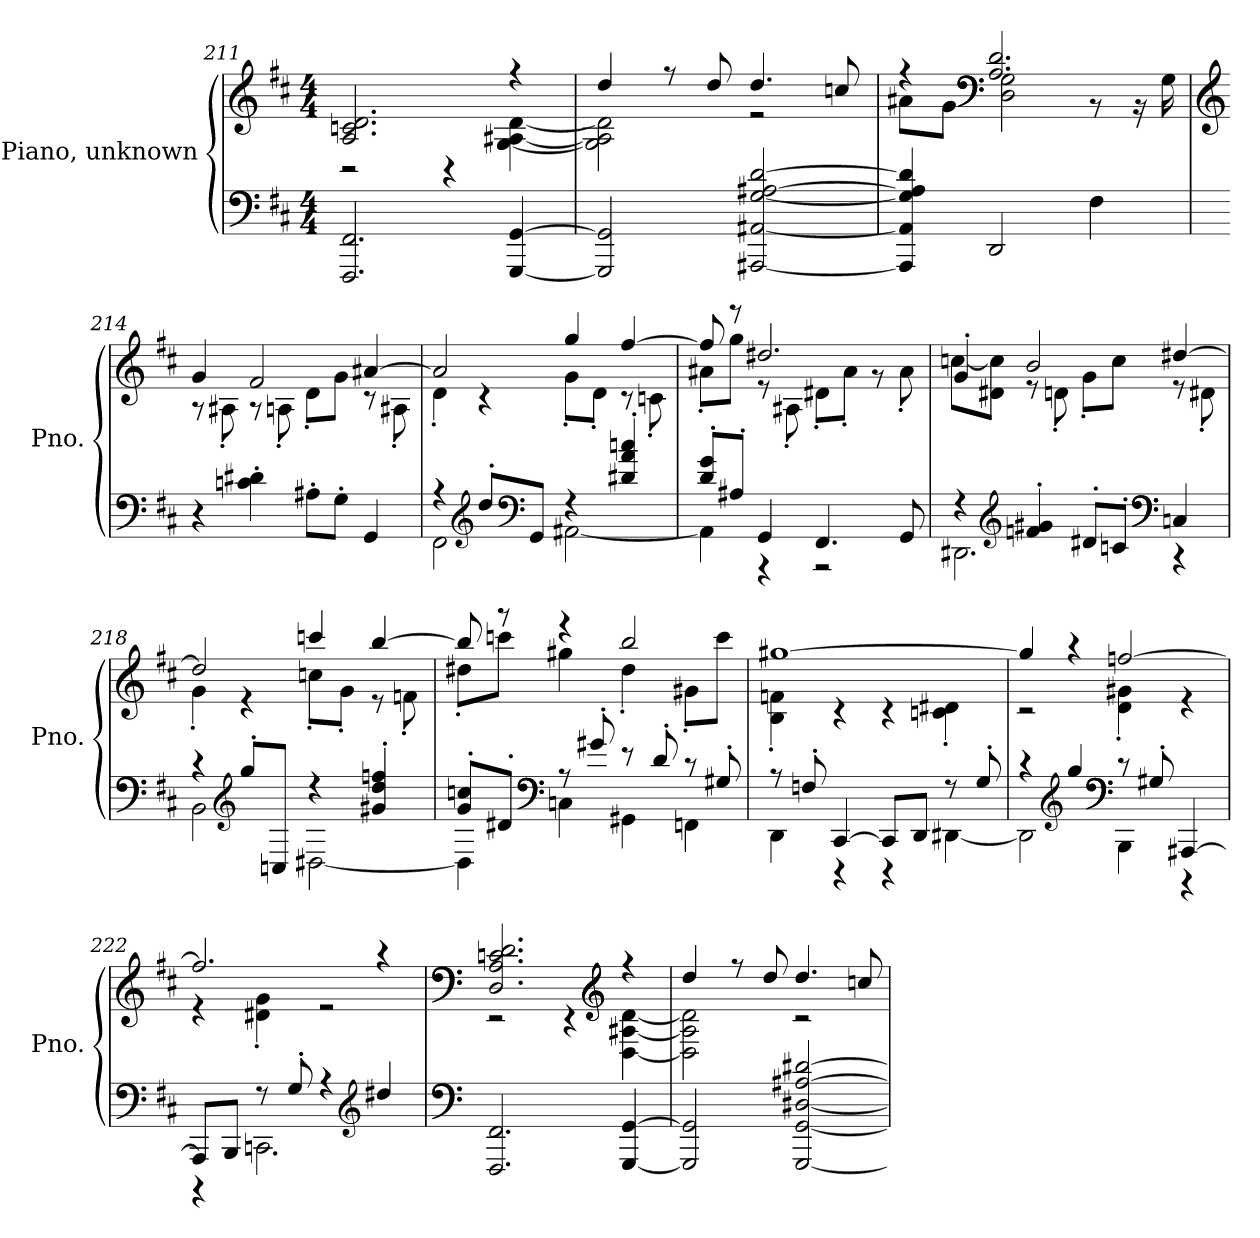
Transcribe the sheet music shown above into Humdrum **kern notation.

**kern	**kern
*part1	*part1
*staff2	*staff1
*I"Piano, unknown	*
*I'Pno.	*
*clefF4	*clefG2
*k[f#c#]	*k[f#c#]
*M4/4	*M4/4
=211	=211
*	*^
2.FFF#/ 2.FF#/	2.A/ 2.cn/ 2.d/	2r
.	.	4r
[4GGG/ [4GG/	4r	[4G\ [4A#X\ [4d\
=212	=212	=212
2GGG/] 2GG/]	4dd/	2G\] 2A#\] 2d\]
.	8r	.
.	8dd/	.
[2AAA#X/ [2AA#X/ [2G/ [2A#X/ [2d/	4.dd/	2r
.	8ccn/	.
=213	=213	=213
4AAA#/] 4AA#/] 4G/] 4A#/] 4d/]	4r	8a#X\L
.	.	8g\J
*	*clefF4	*
2DD/	2.A/ 2.d/	2D\ 2G\
4F#\	.	8r
.	.	16r
.	.	16G\
!!LO:LB:g=z	!!
=214	=214	=214
*	*clefG2	*
4r	4g/	8r
.	.	8A#X'\
4cn\' 4d#X\'	2f#/	8r
.	.	8An'\
8A#X'\L	.	8d'\L
8G'\J	.	8g\J
4GG/	[4a#X/	8r
.	.	8A#X'\
=215	=215	=215
*^	*	*
4r	2FF#\	2a#/]	4d'\
*clefG2	*	*	*
8dd'/L	.	.	4r
*clefF4	*	*	*
8GG/J	.	.	.
4r	[2AA#X\	4gg/	8g'\L
.	.	.	8d'\J
4d#X/' 4a/' 4ccn/'	.	[4ff#/	8r
.	.	.	8cn'\
=216	=216	=216	=216
8d/' 8g/'L	4AA#\]	8ff#/]	8a#X'\L
8A#X'/J	.	8r	8gg\J
4GG/	4r	2.dd#X/	8r
.	.	.	8A#X'\
4.FF#/	2r	.	8d#X'\L
.	.	.	8a#'\J
.	.	.	8r
8GG/	.	.	8a#'\
!!LO:PB:g=z	!!
=217	=217	=217	=217
4r	2.DD#X\	4g'/	[8ccn\L
.	.	.	8d#X\ 8cc\]J
*clefG2	*	*	*
4fn/' 4g#X/'	.	2b/	8r
.	.	.	8dn'\
8d#X'/L	.	.	8g'\L
8cn'/J	.	.	8cc\J
*clefF4	*	*	*
4Cn/	4r	[4dd#X/	8r
.	.	.	8d#X'\
=218	=218	=218	=218
4r	2BB\	2dd#/]	4g'\
*clefG2	*	*	*
8gg'/L	.	.	4r
8Cn/J	.	.	.
4r	[2D#X\	4cccn/	8ccn'\L
.	.	.	8g'\J
4g#X/' 4dd/' 4ffn/'	.	[4bb/	8r
.	.	.	8fn'\
!!LO:LB:g=z	!!
=219	=219	=219	=219
8g/' 8ccn/'L	4D#\]	8bb/]	8dd#X'\L
8d#X'/J	.	8r	8cccn\J
*clefF4	*	*	*
8r	4Cn\	4r	4gg#X\
8g#X'/	.	.	.
8r	4GG#X\	2bb/	4dd#'\
8d#'/	.	.	.
8r	4FFn\	.	8g#X'\L
8G#X'/	.	.	8ccc\J
=220	=220	=220	=220
8r	4DD\	[1gg#X	4B\' 4fn\'
8Fn'/	.	.	.
[4CC#/	4r	.	4r
8CC#/L]	4r	.	4r
8DD/J	.	.	.
8r	[4DD#X\	.	4cn\' 4d#X\'
8G'/	.	.	.
=221	=221	=221	=221
4r	2DD#\]	4gg#/]	2r
*clefG2	*	*	*
4gg/	.	4r	.
*clefF4	*	*	*
8r	4BBB\	[2ffn/	4d\' 4g#X\'
8G#X'/	.	.	.
[4AAA#X/	4r	.	4r
!!LO:LB:g=z	!!
=222	=222	=222	=222
8AAA#/L]	4r	2.ff/]	4r
8BBB/J	.	.	.
8r	2.CCn\	.	4d#X\' 4g\'
8G'/	.	.	.
4r	.	.	2r
*clefG2	*	*	*
4dd#X/	.	4r	.
*v	*v	*	*
=223	=223	=223
*clefF4	*clefF4	*
2.FFF#/ 2.FF#/	2.D/ 2.A/ 2.cn/ 2.d/	2r
.	.	4r
*	*clefG2	*
[4GGG/ [4GG/	4r	[4D\ [4A#X\ [4d\
=224	=224	=224
2GGG/] 2GG/]	4dd/	2D\] 2A#\] 2d\]
.	8r	.
.	8dd/	.
[2GGG/ [2GG/ [2D#X/ [2A#X/ [2d#X/	4.dd/	2r
.	8ccn/	.
*	*v	*v
=	=
*-	*-
